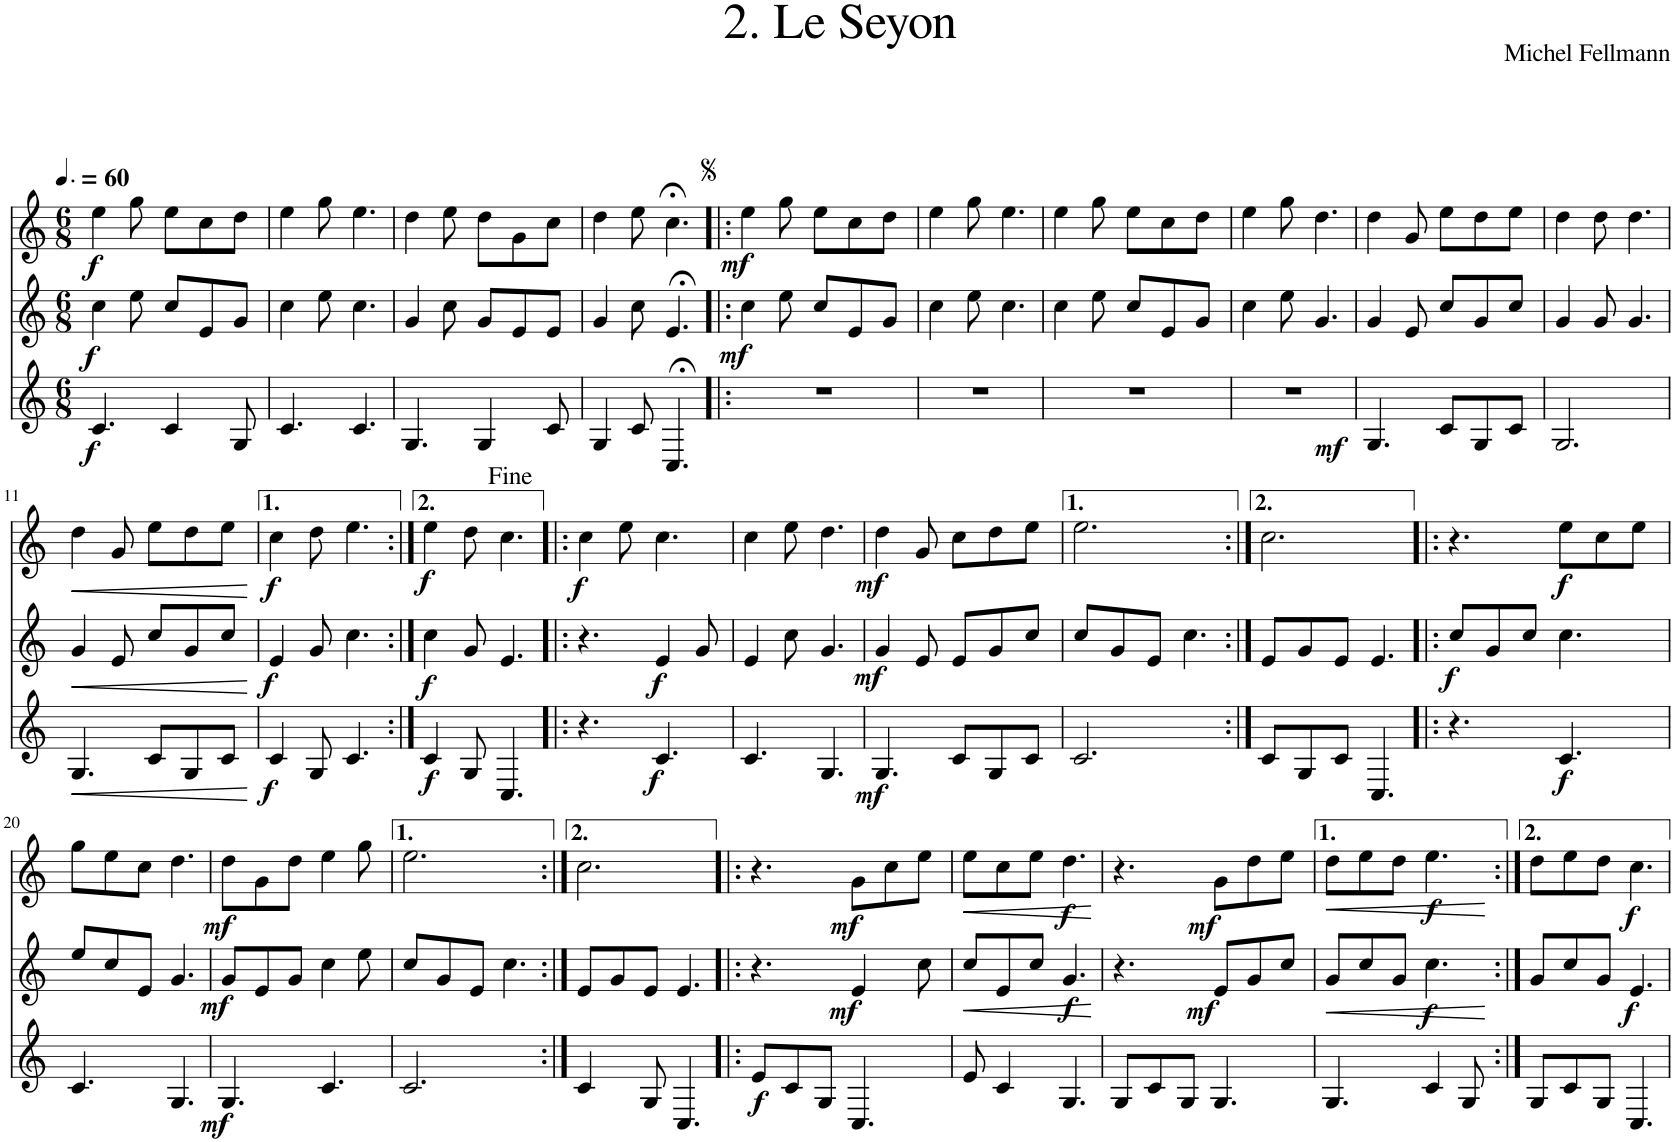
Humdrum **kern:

**kern	**dynam	**kern	**dynam	**kern	**dynam
*part3	*part3	*part2	*part2	*part1	*part1
*staff3	*staff3	*staff2	*staff2	*staff1	*staff1
*I"Cor en Fa	*	*I"Cor en Fa	*	*I"Cor en Fa	*
*clefG2	*	*clefG2	*	*clefG2	*
*Trd4c7	*	*Trd4c7	*	*Trd4c7	*
*k[]	*	*k[]	*	*k[]	*
*M6/8	*	*M6/8	*	*M6/8	*
*MM90	*	*MM90	*	*MM90	*
=1	=1	=1	=1	=1	=1
!	!LO:DY:b	!	!LO:DY:b	!	!LO:DY:b
4.c/	f	4cc\	f	4ee\	f
.	.	8ee\	.	8gg\	.
4c/	.	8cc/L	.	8ee\L	.
.	.	8e/	.	8cc\	.
8G/	.	8g/J	.	8dd\J	.
=2	=2	=2	=2	=2	=2
4.c/	.	4cc\	.	4ee\	.
.	.	8ee\	.	8gg\	.
4.c/	.	4.cc\	.	4.ee\	.
=3	=3	=3	=3	=3	=3
4.G/	.	4g/	.	4dd\	.
.	.	8cc\	.	8ee\	.
4G/	.	8g/L	.	8dd\L	.
.	.	8e/	.	8g\	.
8c/	.	8e/J	.	8cc\J	.
=4	=4	=4	=4	=4	=4
4G/	.	4g/	.	4dd\	.
8c/	.	8cc\	.	8ee\	.
4.C;</	.	4.e;</	.	4.cc;<\	.
=5!|:	=5!|:	=5!|:	=5!|:	=5!|:	=5!|:
!	!	!	!LO:DY:b	!	!LO:DY:b
2.r	.	4cc\	mf	4ee\	mf
.	.	8ee\	.	8gg\	.
.	.	8cc/L	.	8ee\L	.
.	.	8e/	.	8cc\	.
.	.	8g/J	.	8dd\J	.
=6	=6	=6	=6	=6	=6
2.r	.	4cc\	.	4ee\	.
.	.	8ee\	.	8gg\	.
.	.	4.cc\	.	4.ee\	.
=7	=7	=7	=7	=7	=7
2.r	.	4cc\	.	4ee\	.
.	.	8ee\	.	8gg\	.
.	.	8cc/L	.	8ee\L	.
.	.	8e/	.	8cc\	.
.	.	8g/J	.	8dd\J	.
=8	=8	=8	=8	=8	=8
!	!LO:DY:b	!	!	!	!
2.r	mf	4cc\	.	4ee\	.
.	.	8ee\	.	8gg\	.
.	.	4.g/	.	4.dd\	.
=9	=9	=9	=9	=9	=9
4.G/	.	4g/	.	4dd\	.
.	.	8e/	.	8g/	.
8c/L	.	8cc/L	.	8ee\L	.
8G/	.	8g/	.	8dd\	.
8c/J	.	8cc/J	.	8ee\J	.
=10	=10	=10	=10	=10	=10
2.G/	.	4g/	.	4dd\	.
.	.	8g/	.	8dd\	.
.	.	4.g/	.	4.dd\	.
!!LO:LB:g=z
=11	=11	=11	=11	=11	=11
!	!LO:HP:b	!	!LO:HP:b	!	!LO:HP:b
4.G/	<	4g/	<	4dd\	<
.	.	8e/	.	8g/	.
8c/L	.	8cc/L	.	8ee\L	.
8G/	.	8g/	.	8dd\	.
8c/J	.	8cc/J	.	8ee\J	.
.	[	.	[	.	[
=12	=12	=12	=12	=12	=12
!	!LO:DY:b	!	!LO:DY:b	!	!LO:DY:b
4c/	f	4e/	f	4cc\	f
8G/	.	8g/	.	8dd\	.
4.c/	.	4.cc\	.	4.ee\	.
=13:|!	=13:|!	=13:|!	=13:|!	=13:|!	=13:|!
!	!LO:DY:b	!	!LO:DY:b	!	!LO:DY:b
4c/	f	4cc\	f	4ee\	f
8G/	.	8g/	.	8dd\	.
4.C/	.	4.e/	.	4.cc\	.
=14!|:	=14!|:	=14!|:	=14!|:	=14!|:	=14!|:
!	!	!	!	!	!LO:DY:b
4.r	.	4.r	.	4cc\	f
.	.	.	.	8ee\	.
!	!LO:DY:b	!	!LO:DY:b	!	!
4.c/	f	4e/	f	4.cc\	.
.	.	8g/	.	.	.
=15	=15	=15	=15	=15	=15
4.c/	.	4e/	.	4cc\	.
.	.	8cc\	.	8ee\	.
4.G/	.	4.g/	.	4.dd\	.
=16	=16	=16	=16	=16	=16
!	!LO:DY:b	!	!LO:DY:b	!	!LO:DY:b
4.G/	mf	4g/	mf	4dd\	mf
.	.	8e/	.	8g/	.
8c/L	.	8e/L	.	8cc\L	.
8G/	.	8g/	.	8dd\	.
8c/J	.	8cc/J	.	8ee\J	.
=17	=17	=17	=17	=17	=17
2.c/	.	8cc/L	.	2.ee\	.
.	.	8g/	.	.	.
.	.	8e/J	.	.	.
.	.	4.cc\	.	.	.
=18:|!	=18:|!	=18:|!	=18:|!	=18:|!	=18:|!
8c/L	.	8e/L	.	2.cc\	.
8G/	.	8g/	.	.	.
8c/J	.	8e/J	.	.	.
4.C/	.	4.e/	.	.	.
=19!|:	=19!|:	=19!|:	=19!|:	=19!|:	=19!|:
!	!	!	!LO:DY:b	!	!
4.r	.	8cc/L	f	4.r	.
.	.	8g/	.	.	.
.	.	8cc/J	.	.	.
!	!LO:DY:b	!	!	!	!LO:DY:b
4.c/	f	4.cc\	.	8ee\L	f
.	.	.	.	8cc\	.
.	.	.	.	8ee\J	.
!!LO:LB:g=z
=20	=20	=20	=20	=20	=20
4.c/	.	8ee/L	.	8gg\L	.
.	.	8cc/	.	8ee\	.
.	.	8e/J	.	8cc\J	.
4.G/	.	4.g/	.	4.dd\	.
=21	=21	=21	=21	=21	=21
!	!LO:DY:b	!	!LO:DY:b	!	!LO:DY:b
4.G/	mf	8g/L	mf	8dd\L	mf
.	.	8e/	.	8g\	.
.	.	8g/J	.	8dd\J	.
4.c/	.	4cc\	.	4ee\	.
.	.	8ee\	.	8gg\	.
=22	=22	=22	=22	=22	=22
2.c/	.	8cc/L	.	2.ee\	.
.	.	8g/	.	.	.
.	.	8e/J	.	.	.
.	.	4.cc\	.	.	.
=23:|!	=23:|!	=23:|!	=23:|!	=23:|!	=23:|!
4c/	.	8e/L	.	2.cc\	.
.	.	8g/	.	.	.
8G/	.	8e/J	.	.	.
4.C/	.	4.e/	.	.	.
=24!|:	=24!|:	=24!|:	=24!|:	=24!|:	=24!|:
!	!LO:DY:b	!	!	!	!
8e/L	f	4.r	.	4.r	.
8c/	.	.	.	.	.
8G/J	.	.	.	.	.
!	!	!	!LO:DY:b	!	!LO:DY:b
4.C/	.	4e/	mf	8g\L	mf
.	.	.	.	8cc\	.
.	.	8cc\	.	8ee\J	.
=25	=25	=25	=25	=25	=25
!	!	!	!LO:HP:b	!	!LO:HP:b
8e/	.	8cc/L	<	8ee\L	<
4c/	.	8e/	.	8cc\	.
.	.	8cc/J	.	8ee\J	.
!	!	!	!LO:DY:b	!	!LO:DY:b
4.G/	.	4.g/	f	4.dd\	f
.	.	.	[	.	[
=26	=26	=26	=26	=26	=26
8G/L	.	4.r	.	4.r	.
8c/	.	.	.	.	.
8G/J	.	.	.	.	.
!	!	!	!LO:DY:b	!	!LO:DY:b
4.G/	.	8e/L	mf	8g\L	mf
.	.	8g/	.	8dd\	.
.	.	8cc/J	.	8ee\J	.
=27	=27	=27	=27	=27	=27
!	!	!	!LO:HP:b	!	!LO:HP:b
4.G/	.	8g/L	<	8dd\L	<
.	.	8cc/	.	8ee\	.
.	.	8g/J	.	8dd\J	.
!	!	!	!LO:DY:b	!	!LO:DY:b
4c/	.	4.cc\	f	4.ee\	f
8G/	.	.	.	.	.
.	.	.	[	.	[
=28:|!	=28:|!	=28:|!	=28:|!	=28:|!	=28:|!
8G/L	.	8g/L	.	8dd\L	.
8c/	.	8cc/	.	8ee\	.
8G/J	.	8g/J	.	8dd\J	.
!	!	!	!LO:DY:b	!	!LO:DY:b
4.C/	.	4.e/	f	4.cc\	f
=	=	=	=	=	=
*-	*-	*-	*-	*-	*-
